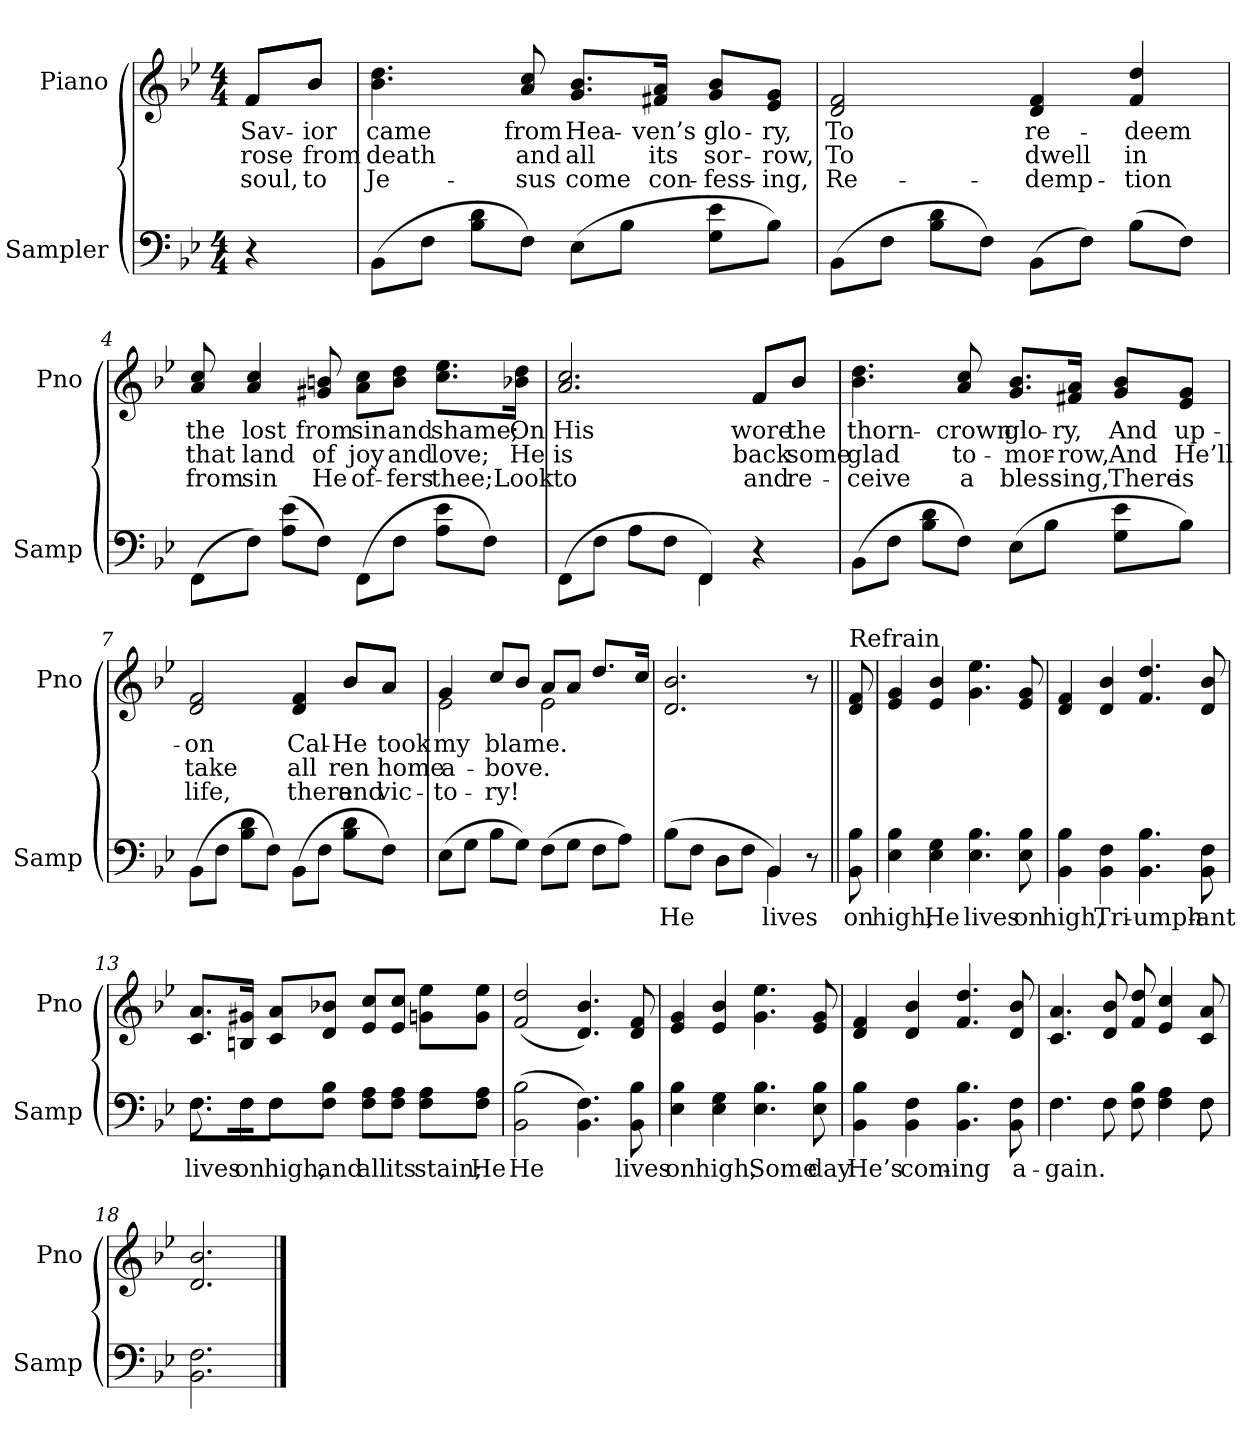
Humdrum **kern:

**kern	**text	**kern	**text	**text	**text
*part2	*part2	*part1	*part1	*part1	*part1
*staff2	*staff2	*staff1	*staff1	*staff1	*staff1
*I"Sampler	*	*I"Piano	*	*	*
*I'Samp	*	*I'Pno	*	*	*
*clefF4	*	*clefG2	*	*	*
*k[b-e-]	*	*k[b-e-]	*	*	*
*B-:	*	*B-:	*	*	*
*M4/4	*	*M4/4	*	*	*
=1	=1	=1	=1	=1	=1
*	*	*^	*	*	*
4r	.	8f/L	8f/L	Sav-	-rose	soul,
.	.	8b-/J	8b-/J	-ior	from	to
*	*	*v	*v	*	*	*
=2	=2	=2	=2	=2	=2
(8BB-\L	.	4.b-\ 4.dd\	came	death	Je-
8F\J	.	.	.	.	.
8B-\ 8d\L	.	.	.	.	.
8F\J)	.	8a/ 8cc/	from	and	-sus
(8E-\L	.	8.g/ 8.b-/L	Hea-	all	come
8B-\J	.	.	.	.	.
.	.	16f#X/ 16a/Jk	-ven’s	its	con-
8G\ 8e-\L	.	8g/ 8b-/L	glo-	sor-	-fess-
8B-\J)	.	8e-/ 8g/J	-ry,	-row,	-ing,
=3	=3	=3	=3	=3	=3
(8BB-\L	.	2d/ 2f/	To	To	Re-
8F\J	.	.	.	.	.
8B-\ 8d\L	.	.	.	.	.
8F\J)	.	.	.	.	.
(8BB-\L	.	4d/ 4f/	re-	dwell	-demp-
8F\J)	.	.	.	.	.
(8B-\L	.	4f/ 4dd/	-deem	in	-tion
8F\J)	.	.	.	.	.
=4	=4	=4	=4	=4	=4
(8FF\L	.	8a/ 8cc/	the	that	from
8F\J)	.	4a/ 4cc/	lost	land	sin
(8A\ 8e-\L	.	.	.	.	.
8F\J)	.	8g#X/ 8bn/	from	of	He
(8FF\L	.	8a\ 8cc\L	sin	joy	of-
8F\J	.	8b\ 8dd\J	and	and	-fers
8A\ 8e-\L	.	8.cc\ 8.ee-\L	shame;	love;	thee;
8F\J)	.	.	.	.	.
.	.	16b-X\ 16dd\Jk	On	He	Look
=5	=5	=5	=5	=5	=5
*^	*	*^	*	*	*
(8FF\L	2ryy	.	2.a/ 2.cc/	2.ryy	His	is	to
8F\J	.	.	.	.	.	.	.
8A\L	.	.	.	.	.	.	.
8F\J	.	.	.	.	.	.	.
4FF/)	4FF	.	.	.	.	.	.
4r	4ryy	.	8f/L	8f/L	wore	back	and
.	.	.	8b-/J	8b-/J	the	some	re-
*v	*v	*	*	*	*	*	*
*	*	*v	*v	*	*	*
=6	=6	=6	=6	=6	=6
(8BB-\L	.	4.b-\ 4.dd\	thorn-	glad	-ceive
8F\J	.	.	.	.	.
8B-\ 8d\L	.	.	.	.	.
8F\J)	.	8a/ 8cc/	-crown	to-	a
(8E-\L	.	8.g/ 8.b-/L	glo-	-mor-	bless-
8B-\J	.	.	.	.	.
.	.	16f#X/ 16a/Jk	-ry,	-row,	-ing,
8G\ 8e-\L	.	8g/ 8b-/L	And	And	There
8B-\J)	.	8e-/ 8g/J	up-	He’ll	is
=7	=7	=7	=7	=7	=7
*	*	*^	*	*	*
(8BB-\L	.	2d/ 2f/	2.ryy	-on	take	life,
8F\J	.	.	.	.	.	.
8B-\ 8d\L	.	.	.	.	.	.
8F\J)	.	.	.	.	.	.
(8BB-\L	.	4d/ 4f/	.	Cal-	all	there
8F\J	.	.	.	.	.	.
8B-\ 8d\L	.	8b-/L	8b-/L	He	-ren	and
8F\J)	.	8a/J	8a/J	took	home	vic-
=8	=8	=8	=8	=8	=8	=8
(8E-\L	.	4g/	2e-	my	a-	-to-
8G\J	.	.	.	.	.	.
8B-\L	.	8cc/L	.	blame.	-bove.	-ry!
8G\J)	.	8b-/J	.	.	.	.
(8F\L	.	8a/L	2e-	.	.	.
8G\J	.	8a/J	.	.	.	.
8F\L	.	8.dd/L	.	.	.	.
8A\J)	.	.	.	.	.	.
.	.	16cc/Jk	.	.	.	.
*	*	*v	*v	*	*	*
=9	=9	=9	=9	=9	=9
*^	*	*	*	*	*
(8B-\L	2ryy	He	2.d/ 2.b-/	.	.	.
8F\J	.	.	.	.	.	.
8D\L	.	.	.	.	.	.
8F\J	.	.	.	.	.	.
4BB-/)	4BB-	lives	.	.	.	.
8r	8ryy	.	8r	.	.	.
=10||	=10||	=10||	=10||	=10||	=10||	=10||
!	!	!	!LO:TX:t=Refrain	!	!	!
*v	*v	*	*	*	*	*
8BB-\ 8B-\	on	8d/ 8f/	.	.	.
=11	=11	=11	=11	=11	=11
4E-\ 4B-\	high,	4e-/ 4g/	.	.	.
4E-\ 4G\	He	4e-/ 4b-/	.	.	.
4.E-\ 4.B-\	lives	4.g\ 4.ee-\	.	.	.
8E-\ 8B-\	on	8e-/ 8g/	.	.	.
=12	=12	=12	=12	=12	=12
4BB-\ 4B-\	high,	4d/ 4f/	.	.	.
4BB-\ 4F\	Tri-	4d/ 4b-/	.	.	.
4.BB-\ 4.B-\	-umph-	4.f/ 4.dd/	.	.	.
8BB-\ 8F\	-ant	8d/ 8b-/	.	.	.
=13	=13	=13	=13	=13	=13
*^	*	*	*	*	*
8.F\L	8.F	lives	8.c/ 8.a/L	.	.	.
16F\Jk	16F\KL	on	16Bn/ 16g#X/Jk	.	.	.
8F\L	8F\J	high,	8c/ 8a/L	.	.	.
8F\ 8B-\J	2ryy	and	8d/ 8b-X/J	.	.	.
8F\ 8A\L	.	all	8e-/ 8cc/L	.	.	.
8F\ 8A\J	.	its	8e-/ 8cc/J	.	.	.
8F\ 8A\L	.	stain;	8gn\ 8ee-\L	.	.	.
8F\ 8A\J	8ryy	He	8g\ 8ee-\J	.	.	.
*v	*v	*	*	*	*	*
=14	=14	=14	=14	=14	=14
(2BB-\ 2B-\	He	(2f/ 2dd/	.	.	.
4.BB-\ 4.F\)	.	4.d/ 4.b-/)	.	.	.
8BB-\ 8B-\	lives	8d/ 8f/	.	.	.
=15	=15	=15	=15	=15	=15
4E-\ 4B-\	on	4e-/ 4g/	.	.	.
4E-\ 4G\	high,	4e-/ 4b-/	.	.	.
4.E-\ 4.B-\	Some	4.g\ 4.ee-\	.	.	.
8E-\ 8B-\	day	8e-/ 8g/	.	.	.
=16	=16	=16	=16	=16	=16
4BB-\ 4B-\	He’s	4d/ 4f/	.	.	.
4BB-\ 4F\	com-	4d/ 4b-/	.	.	.
4.BB-\ 4.B-\	-ing	4.f/ 4.dd/	.	.	.
8BB-\ 8F\	a-	8d/ 8b-/	.	.	.
=17	=17	=17	=17	=17	=17
*^	*	*	*	*	*
4.F\	2..ryy	-gain.	4.c/ 4.a/	.	.	.
8F\	.	.	8d/ 8b-/	.	.	.
8F\ 8B-\	.	.	8f/ 8dd/	.	.	.
4F\ 4A\	.	.	4e-/ 4cc/	.	.	.
8F\	8F	.	8c/ 8a/	.	.	.
*v	*v	*	*	*	*	*
=18	=18	=18	=18	=18	=18
2.BB-\ 2.F\	.	2.d/ 2.b-/	.	.	.
==	==	==	==	==	==
*-	*-	*-	*-	*-	*-
